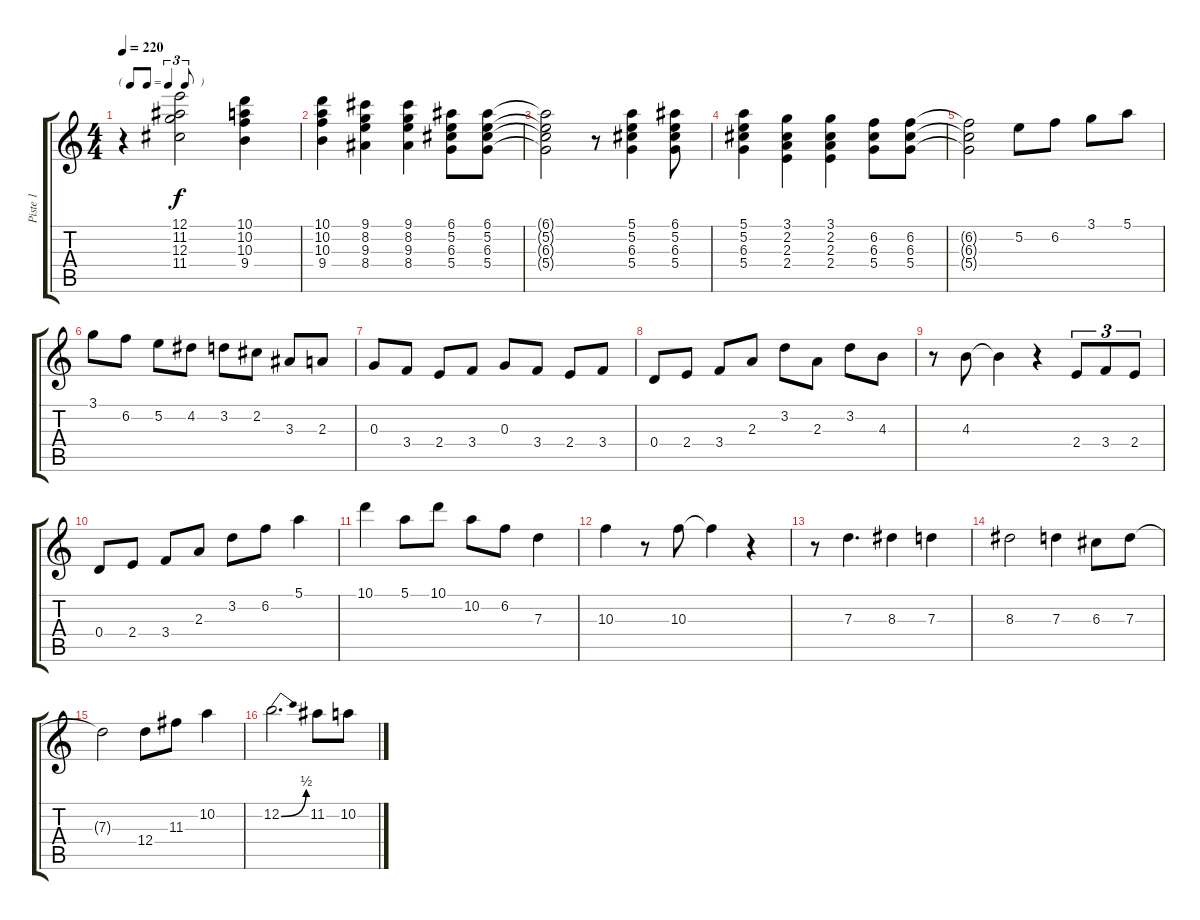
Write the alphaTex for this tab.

\track ("Piste 1" "Piste 1") {instrument acousticguitarsteel}
\staff {score tabs}
\tuning (E4 B3 G3 D3 A2 E2) {hide}
\ts (4 4)
\tf triplet8th
\tempo 220
\clef g2
\ks c
r.4{dy f} (12.1 11.2 12.3 11.4).2 (10.1 10.2 10.3 9.4).4 |
(10.1 10.2 10.3 9.4).4 (9.1 8.2 9.3 8.4).4 (9.1 8.2 9.3 8.4).4 (6.1 5.2 6.3 5.4).8 (6.1 5.2 6.3 5.4).8 |
(6.1{t} 5.2{t} 6.3{t} 5.4{t}).2 r.8 (5.1 5.2 6.3 5.4).4 (6.1 5.2 6.3 5.4).8 |
(5.1 5.2 6.3 5.4).4 (3.1 2.2 2.3 2.4).4 (3.1 2.2 2.3 2.4).4 (6.2 6.3 5.4).8 (6.2 6.3 5.4).8 |
(6.2{t} 6.3{t} 5.4{t}).2 5.2.8 6.2.8 3.1.8 5.1.8 |
3.1.8 6.2.8 5.2.8 4.2.8 3.2.8 2.2.8 3.3.8 2.3.8 |
0.3.8 3.4.8 2.4.8 3.4.8 0.3.8 3.4.8 2.4.8 3.4.8 |
0.4.8 2.4.8 3.4.8 2.3.8 3.2.8 2.3.8 3.2.8 4.3.8 |
r.8 4.3.8 4.3{t}.4 r.4 2.4.8{tu (3 2)} 3.4.8{tu (3 2)} 2.4.8{tu (3 2)} |
0.4.8 2.4.8 3.4.8 2.3.8 3.2.8 6.2.8 5.1.4 |
10.1.4 5.1.8 10.1.8 10.2.8 6.2.8 7.3.4 |
10.3.4 r.8 10.3.8 10.3{t}.4 r.4 |
r.8 7.3.4{d} 8.3.4 7.3.4 |
8.3.2 7.3.4 6.3.8 7.3.8 |
7.3{t}.2 12.4.8 11.3.8 10.2.4 |
12.2{be (bend 0 0 60 2)}.2{d} 11.2.8 10.2.8
